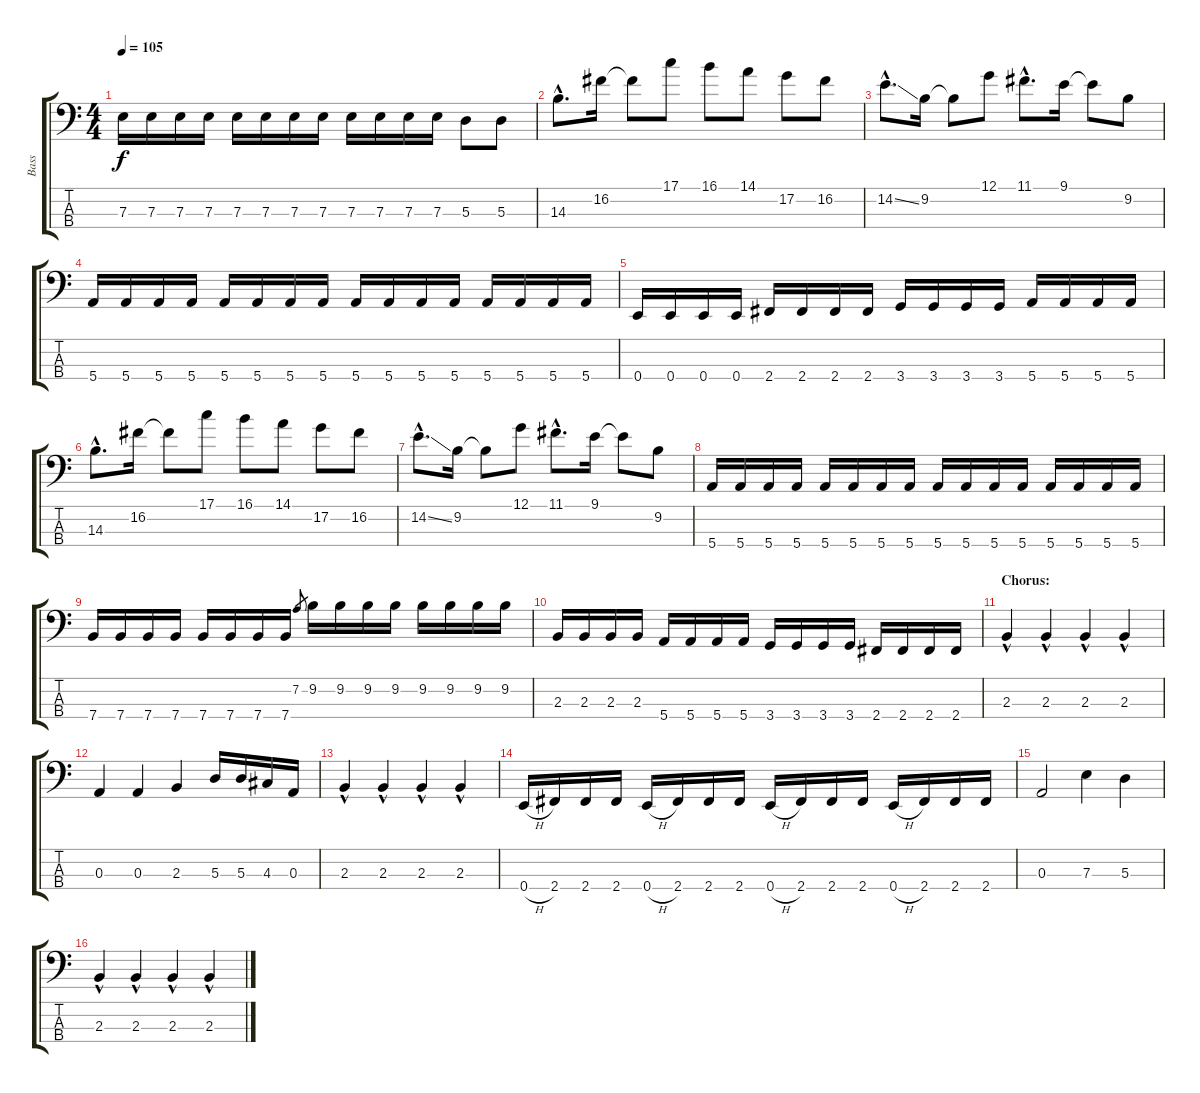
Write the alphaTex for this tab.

\track ("Bass" "Bass") {instrument electricbasspick}
\staff {score tabs}
\tuning (G2 D2 A1 E1) {hide}
\ts (4 4)
\tempo 105
\clef f4
\ks c
7.3.16{dy f} 7.3.16 7.3.16 7.3.16 7.3.16 7.3.16 7.3.16 7.3.16 7.3.16 7.3.16 7.3.16 7.3.16 5.3.8 5.3.8 |
14.3{hac}.8{d} 16.2.16 16.2{t}.8 17.1.8 16.1.8 14.1.8 17.2.8 16.2.8 |
14.2{ss hac}.8{d} 9.2.16 9.2{t}.8 12.1.8 11.1{hac}.8{d} 9.1.16 9.1{t}.8 9.2.8 |
5.4.16 5.4.16 5.4.16 5.4.16 5.4.16 5.4.16 5.4.16 5.4.16 5.4.16 5.4.16 5.4.16 5.4.16 5.4.16 5.4.16 5.4.16 5.4.16 |
0.4.16 0.4.16 0.4.16 0.4.16 2.4.16 2.4.16 2.4.16 2.4.16 3.4.16 3.4.16 3.4.16 3.4.16 5.4.16 5.4.16 5.4.16 5.4.16 |
14.3{hac}.8{d} 16.2.16 16.2{t}.8 17.1.8 16.1.8 14.1.8 17.2.8 16.2.8 |
14.2{ss hac}.8{d} 9.2.16 9.2{t}.8 12.1.8 11.1{hac}.8{d} 9.1.16 9.1{t}.8 9.2.8 |
5.4.16 5.4.16 5.4.16 5.4.16 5.4.16 5.4.16 5.4.16 5.4.16 5.4.16 5.4.16 5.4.16 5.4.16 5.4.16 5.4.16 5.4.16 5.4.16 |
7.4.16 7.4.16 7.4.16 7.4.16 7.4.16 7.4.16 7.4.16 7.4.16 7.2.8{gr} 9.2.16 9.2.16 9.2.16 9.2.16 9.2.16 9.2.16 9.2.16 9.2.16 |
2.3.16 2.3.16 2.3.16 2.3.16 5.4.16 5.4.16 5.4.16 5.4.16 3.4.16 3.4.16 3.4.16 3.4.16 2.4.16 2.4.16 2.4.16 2.4.16 |
\section ("" "Chorus:")
2.3{hac}.4 2.3{hac}.4 2.3{hac}.4 2.3{hac}.4 |
0.3.4 0.3.4 2.3.4 5.3.16 5.3.16 4.3.16 0.3.16 |
2.3{hac}.4 2.3{hac}.4 2.3{hac}.4 2.3{hac}.4 |
0.4{h}.16 2.4.16 2.4.16 2.4.16 0.4{h}.16 2.4.16 2.4.16 2.4.16 0.4{h}.16 2.4.16 2.4.16 2.4.16 0.4{h}.16 2.4.16 2.4.16 2.4.16 |
0.3.2 7.3.4 5.3.4 |
2.3{hac}.4 2.3{hac}.4 2.3{hac}.4 2.3{hac}.4
